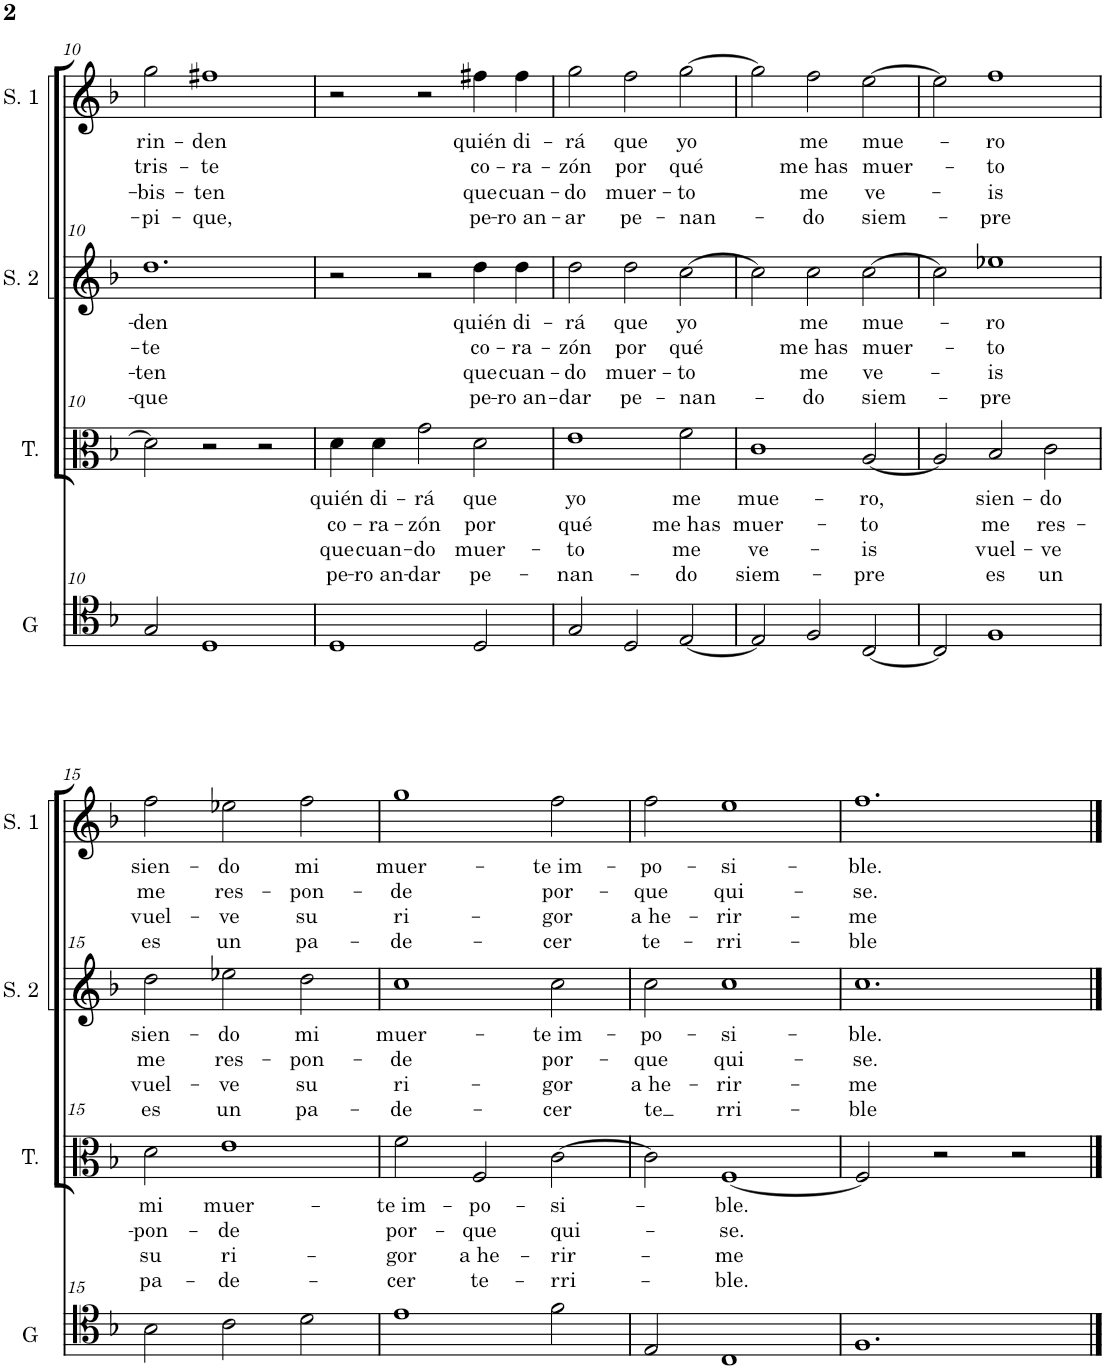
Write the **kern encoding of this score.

**kern	**kern	**text	**text	**text	**text	**kern	**text	**text	**text	**text	**kern	**text	**text	**text	**text
*part4	*part3	*part3	*part3	*part3	*part3	*part2	*part2	*part2	*part2	*part2	*part1	*part1	*part1	*part1	*part1
*staff4	*staff3	*staff3	*staff3	*staff3	*staff3	*staff2	*staff2	*staff2	*staff2	*staff2	*staff1	*staff1	*staff1	*staff1	*staff1
*I"Guión	*I"Tenor	*	*	*	*	*I"Soprano 2	*	*	*	*	*I"Soprano 1	*	*	*	*
*I'G	*I'T.	*	*	*	*	*I'S. 2	*	*	*	*	*I'S. 1	*	*	*	*
!!LO:PB:g=z
*clefC4	*clefC3	*	*	*	*	*clefG2	*	*	*	*	*clefG2	*	*	*	*
*k[b-]	*k[b-]	*	*	*	*	*k[b-]	*	*	*	*	*k[b-]	*	*	*	*
*M3/2	*M3/2	*	*	*	*	*M3/2	*	*	*	*	*M3/2	*	*	*	*
=10	=10	=10	=10	=10	=10	=10	=10	=10	=10	=10	=10	=10	=10	=10	=10
!	!	!	!	!	!	!	!LO:LY:b	!LO:LY:b	!LO:LY:b	!LO:LY:b	!	!LO:LY:b	!LO:LY:b	!LO:LY:b	!LO:LY:b
2G/	2d\]	.	.	.	.	1.dd	-den	-te	-ten	-que	2gg\	rin-	tris-	-bis-	-pi-
!	!	!	!	!	!	!	!	!	!	!	!	!LO:LY:b	!LO:LY:b	!LO:LY:b	!LO:LY:b
1D	2r	.	.	.	.	.	.	.	.	.	1ff#X	-den	-te	-ten	-que,
.	2r	.	.	.	.	.	.	.	.	.	.	.	.	.	.
=11	=11	=11	=11	=11	=11	=11	=11	=11	=11	=11	=11	=11	=11	=11	=11
!	!	!LO:LY:b	!LO:LY:b	!LO:LY:b	!LO:LY:b	!	!	!	!	!	!	!	!	!	!
1D	4d\	quién	co-	que	pe-	2r	.	.	.	.	2r	.	.	.	.
!	!	!LO:LY:b	!LO:LY:b	!LO:LY:b	!LO:LY:b	!	!	!	!	!	!	!	!	!	!
.	4d\	di-	-ra-	cuan-	-ro an-	.	.	.	.	.	.	.	.	.	.
!	!	!LO:LY:b	!LO:LY:b	!LO:LY:b	!LO:LY:b	!	!	!	!	!	!	!	!	!	!
.	2g\	-rá	-zón	-do	-dar	2r	.	.	.	.	2r	.	.	.	.
!	!	!LO:LY:b	!LO:LY:b	!LO:LY:b	!LO:LY:b	!	!LO:LY:b	!LO:LY:b	!LO:LY:b	!LO:LY:b	!	!LO:LY:b	!LO:LY:b	!LO:LY:b	!LO:LY:b
2D/	2d\	que	por	muer-	pe-	4dd\	quién	co-	que	pe-	4ff#X\	quién	co-	que	pe-
!	!	!	!	!	!	!	!LO:LY:b	!LO:LY:b	!LO:LY:b	!LO:LY:b	!	!LO:LY:b	!LO:LY:b	!LO:LY:b	!LO:LY:b
.	.	.	.	.	.	4dd\	di-	-ra-	cuan-	-ro an-	4ff#\	di-	-ra-	cuan-	-ro an-
=12	=12	=12	=12	=12	=12	=12	=12	=12	=12	=12	=12	=12	=12	=12	=12
!	!	!LO:LY:b	!LO:LY:b	!LO:LY:b	!LO:LY:b	!	!LO:LY:b	!LO:LY:b	!LO:LY:b	!LO:LY:b	!	!LO:LY:b	!LO:LY:b	!LO:LY:b	!LO:LY:b
2G/	1e	yo	qué	-to	-nan-	2dd\	-rá	-zón	-do	-dar	2gg\	-rá	-zón	-do	-ar
!	!	!	!	!	!	!	!LO:LY:b	!LO:LY:b	!LO:LY:b	!LO:LY:b	!	!LO:LY:b	!LO:LY:b	!LO:LY:b	!LO:LY:b
2D/	.	.	.	.	.	2dd\	que	por	muer-	pe-	2ff\	que	por	muer-	pe-
!	!	!LO:LY:b	!LO:LY:b	!LO:LY:b	!LO:LY:b	!	!LO:LY:b	!LO:LY:b	!LO:LY:b	!LO:LY:b	!	!LO:LY:b	!LO:LY:b	!LO:LY:b	!LO:LY:b
[2E/	2f\	me	me has	me	-do	[2cc\	yo	qué	-to	-nan-	[2gg\	yo	qué	-to	-nan-
=13	=13	=13	=13	=13	=13	=13	=13	=13	=13	=13	=13	=13	=13	=13	=13
!	!	!LO:LY:b	!LO:LY:b	!LO:LY:b	!LO:LY:b	!	!	!	!	!	!	!	!	!	!
2E/]	1c	mue-	muer-	ve-	siem-	2cc\]	.	.	.	.	2gg\]	.	.	.	.
!	!	!	!	!	!	!	!LO:LY:b	!LO:LY:b	!LO:LY:b	!LO:LY:b	!	!LO:LY:b	!LO:LY:b	!LO:LY:b	!LO:LY:b
2F/	.	.	.	.	.	2cc\	me	me has	me	-do	2ff\	me	me has	me	-do
!	!	!LO:LY:b	!LO:LY:b	!LO:LY:b	!LO:LY:b	!	!LO:LY:b	!LO:LY:b	!LO:LY:b	!LO:LY:b	!	!LO:LY:b	!LO:LY:b	!LO:LY:b	!LO:LY:b
[2C/	[2A/	-ro,	-to	-is	-pre	[2cc\	mue-	muer-	ve-	siem-	[2ee\	mue-	muer-	ve-	siem-
=14	=14	=14	=14	=14	=14	=14	=14	=14	=14	=14	=14	=14	=14	=14	=14
2C/]	2A/]	.	.	.	.	2cc\]	.	.	.	.	2ee\]	.	.	.	.
!	!	!LO:LY:b	!LO:LY:b	!LO:LY:b	!LO:LY:b	!	!LO:LY:b	!LO:LY:b	!LO:LY:b	!LO:LY:b	!	!LO:LY:b	!LO:LY:b	!LO:LY:b	!LO:LY:b
1F	2B-/	sien-	me	vuel-	es	1ee-X	-ro	-to	-is	-pre	1ff	-ro	-to	-is	-pre
!	!	!LO:LY:b	!LO:LY:b	!LO:LY:b	!LO:LY:b	!	!	!	!	!	!	!	!	!	!
.	2c\	-do	res-	-ve	un	.	.	.	.	.	.	.	.	.	.
!!LO:LB:g=z
=15	=15	=15	=15	=15	=15	=15	=15	=15	=15	=15	=15	=15	=15	=15	=15
!	!	!LO:LY:b	!LO:LY:b	!LO:LY:b	!LO:LY:b	!	!LO:LY:b	!LO:LY:b	!LO:LY:b	!LO:LY:b	!	!LO:LY:b	!LO:LY:b	!LO:LY:b	!LO:LY:b
2B-\	2d\	mi	-pon-	su	pa-	2dd\	sien-	me	vuel-	es	2ff\	sien-	me	-vuel-	es
!	!	!LO:LY:b	!LO:LY:b	!LO:LY:b	!LO:LY:b	!	!LO:LY:b	!LO:LY:b	!LO:LY:b	!LO:LY:b	!	!LO:LY:b	!LO:LY:b	!LO:LY:b	!LO:LY:b
2c\	1e	muer-	-de	ri-	-de-	2ee-X\	-do	res-	-ve	un	2ee-X\	-do	res-	-ve	un
!	!	!	!	!	!	!	!LO:LY:b	!LO:LY:b	!LO:LY:b	!LO:LY:b	!	!LO:LY:b	!LO:LY:b	!LO:LY:b	!LO:LY:b
2d\	.	.	.	.	.	2dd\	mi	-pon-	su	pa-	2ff\	mi	-pon-	su	pa-
=16	=16	=16	=16	=16	=16	=16	=16	=16	=16	=16	=16	=16	=16	=16	=16
!	!	!LO:LY:b	!LO:LY:b	!LO:LY:b	!LO:LY:b	!	!LO:LY:b	!LO:LY:b	!LO:LY:b	!LO:LY:b	!	!LO:LY:b	!LO:LY:b	!LO:LY:b	!LO:LY:b
1e	2f\	-te im-	por-	-gor	-cer	1cc	muer-	-de	ri-	-de-	1gg	muer-	-de	ri-	-de-
!	!	!LO:LY:b	!LO:LY:b	!LO:LY:b	!LO:LY:b	!	!	!	!	!	!	!	!	!	!
.	2F/	-po-	-que	a he-	te-	.	.	.	.	.	.	.	.	.	.
!	!	!LO:LY:b	!LO:LY:b	!LO:LY:b	!LO:LY:b	!	!LO:LY:b	!LO:LY:b	!LO:LY:b	!LO:LY:b	!	!LO:LY:b	!LO:LY:b	!LO:LY:b	!LO:LY:b
2f\	[2c\	-si-	qui-	-rir-	-rri-	2cc\	-te im-	por-	-gor	-cer	2ff\	-te im-	por-	-gor	-cer
=17	=17	=17	=17	=17	=17	=17	=17	=17	=17	=17	=17	=17	=17	=17	=17
!	!	!	!	!	!	!	!LO:LY:b	!LO:LY:b	!LO:LY:b	!LO:LY:b	!	!LO:LY:b	!LO:LY:b	!LO:LY:b	!LO:LY:b
2E/	2c\]	.	.	.	.	2cc\	-po-	-que	a he-	te	2ff\	-po-	-que	a he-	te-
!	!	!LO:LY:b	!LO:LY:b	!LO:LY:b	!LO:LY:b	!	!LO:LY:b	!LO:LY:b	!LO:LY:b	!LO:LY:b	!	!LO:LY:b	!LO:LY:b	!LO:LY:b	!LO:LY:b
1C	[1F	-ble.	-se.	-me	-ble.	1cc	-si-	qui-	-rir-	rri-	1ee	-si-	qui-	-rir-	-rri-
=18	=18	=18	=18	=18	=18	=18	=18	=18	=18	=18	=18	=18	=18	=18	=18
!	!	!	!	!	!	!	!LO:LY:b	!LO:LY:b	!LO:LY:b	!LO:LY:b	!	!LO:LY:b	!LO:LY:b	!LO:LY:b	!LO:LY:b
1.F	2F/]	.	.	.	.	1.cc	-ble.	-se.	-me	-ble	1.ff	-ble.	-se.	-me	-ble
.	2r	.	.	.	.	.	.	.	.	.	.	.	.	.	.
.	2r	.	.	.	.	.	.	.	.	.	.	.	.	.	.
==	==	==	==	==	==	==	==	==	==	==	==	==	==	==	==
*-	*-	*-	*-	*-	*-	*-	*-	*-	*-	*-	*-	*-	*-	*-	*-
